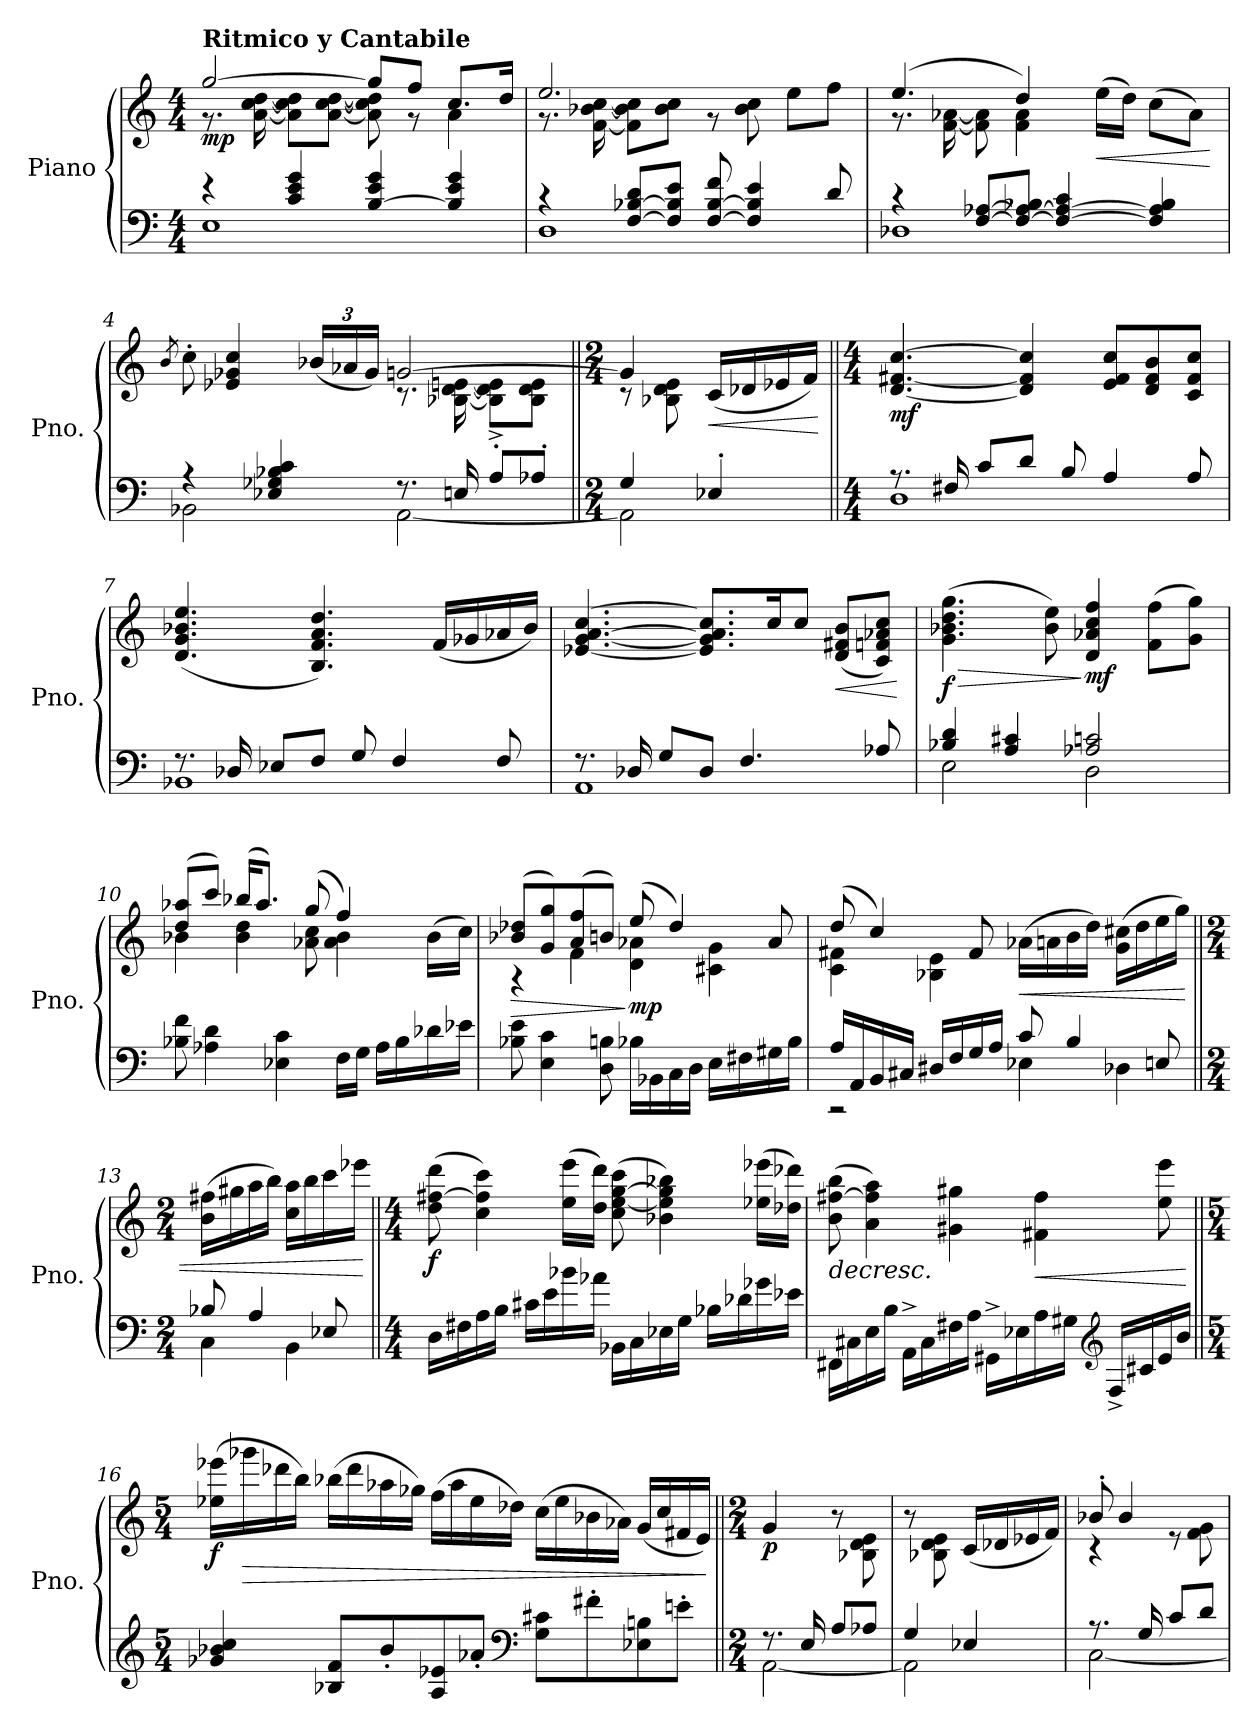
**kern	**kern	**dynam
*part1	*part1	*part1
*staff2	*staff1	*staff1/2
*I"Piano	*	*
*I'Pno.	*	*
*clefF4	*clefG2	*
*k[]	*k[]	*
*M4/4	*M4/4	*
*MM110	*MM110	*
=1	=1	=1
*^	*^	*
!	!	!LO:TX:a:B:t=Ritmico y Cantabile	!	!
!	!	!	!	!LO:DY:b
4r	1E	[2gg/	8.r	mp
.	.	.	[16a\ [16cc\ [16dd\	.
4c/ 4e/ 4g/	.	.	8a\] 8cc\] 8dd\]L	.
.	.	.	[8a\ [8cc\ [8dd\J	.
[4B/ 4e/ 4g/	.	8gg/L]	8a\] 8cc\] 8dd\]	.
.	.	8ff/J	8r	.
4B/] 4e/ 4g/	.	8.cc/L	4a\	.
.	.	16dd/Jk	.	.
=2	=2	=2	=2	=2
4r	1D	2.ee/	8.r	.
.	.	.	[16f\ [16b-X\ [16cc\	.
[8F/ [8B-X/ 8d/L	.	.	8f\] 8b-\] 8cc\]L	.
8F/] 8B-/] 8e/J	.	.	8b-\ 8cc\J	.
[8F/ [8B-/ 8f/	.	.	8r	.
4F/] 4B-/] 4e/	.	.	8b-\ 8cc\	.
.	.	8ee\L	4ryy	.
8d/	.	8ff\J	.	.
=3	=3	=3	=3	=3
4r	1D-X	(4.ee/	8.r	.
.	.	.	[16f\ [16a-X\	.
[8F/ [8A-X/L	.	.	8f\] 8a-\]	.
8F/_ 8A-/_ 8B-X/J	.	4dd/)	4f\ 4a-\	.
4F/_ 4A-/_ 4c/	.	.	.	.
!	!	!	!	!LO:HP:b
.	.	(16ee\LL	8ryy	<
.	.	16dd\JJ)	.	.
4F/] 4A-/] 4B-/	.	(8cc\L	4ryy	.
.	.	8a-\J)	.	.
*v	*v	*	*	*
*	*v	*v	*
.	.	[
!!LO:LB:g=z
=4	=4	=4
.	8qb/	.
*^	*^	*
4r	2BB-X\	8cc'\	2ryy	.
.	.	4e-X/ 4g-X/ 4cc/	.	.
4E-X/ 4G-X/ 4B-X/ 4c/	.	.	.	.
*	*	*Xbrackettup	*	*
.	.	(24b-X/LL	.	.
.	.	24a-X/	.	.
.	.	24g-/JJ)	.	.
8.r	[2AA\	[2gn/	8.r	.
16En/	.	.	[16B-X\ [16d\ [16en\	.
8A'^/L	.	.	8B-\] 8d\] 8e\]L	.
8A-X'/J	.	.	8B-\ 8d\ 8e\J	.
=5||	=5||	=5||	=5||	=5||
*M2/4	*	*M2/4	*	*
4G/	2AA\]	4g/]	8r	.
.	.	.	8B-X\ 8d\ 8e\	.
!	!	!	!	!LO:HP:b
4E-X'/	.	(16c/LL	4ryy	<
.	.	16d-X/	.	.
.	.	16e-X/	.	.
.	.	16f/JJ)	.	.
*v	*v	*	*	*
*	*v	*v	*
.	.	[
=6||	=6||	=6||
*M4/4	*M4/4	*
*^	*	*
!	!	!	!LO:DY:b
8.r	1D	[4.d/ [4.f#X/ [4.cc/	mf
16F#X/	.	.	.
8c/L	.	.	.
8d/J	.	4d/] 4f#/] 4cc/]	.
8B/	.	.	.
4A/	.	8e/ 8f#/ 8cc/L	.
.	.	8d/ 8f#/ 8b/	.
8A/	.	8c/ 8f#/ 8cc/J	.
!!LO:LB:g=z
=7	=7	=7	=7
8.r	1BB-X	(4.d/ 4.g/ 4.b-X/ 4.ee/	.
16D-X/	.	.	.
8E-X/L	.	.	.
8F/J	.	4.B/ 4.f/ 4.a/ 4.dd/)	.
8G/	.	.	.
4F/	.	.	.
.	.	(16f/LL	.
.	.	16g-X/	.
8F/	.	16a-X/	.
.	.	16b-/JJ)	.
=8	=8	=8	=8
8.r	1AA	[4.e-X/ [4.g/ [4.a/ [4.cc/	.
16D-X/	.	.	.
8G/L	.	.	.
8D-/J	.	8.e-/] 8.g/] 8.a/] 8.cc/]L	.
4.F/	.	.	.
.	.	16cc/K	.
.	.	8cc/J	.
!	!	!	!LO:HP:b
.	.	(8d/ 8f#X/ 8b/L	<
8A-X/	.	8c/ 8fn/ 8a-X/ 8cc/J)	.
*v	*v	*	*
.	.	[
=9	=9	=9
*^	*	*
!	!	!	!LO:HP:b
!	!	!	!LO:DY:n=1:b
4B-X/ 4d/	2E\	(4.g\ 4.b-X\ 4.dd\ 4.gg\	> f
4A/ 4c#X/	.	.	.
.	.	8b-\ 8ee\)	.
!	!	!	!LO:DY:n=2:b
2A-X/ 2cn/	2D\	4d/ 4a-X/ 4cc/ 4ff/	] mf
.	.	(8f\ 8ff\L	.
.	.	8g\ 8gg\J)	.
*v	*v	*	*
!!LO:LB:g=z
=10	=10	=10
*	*^	*
8B-X\ 8f\	(8dd/ 8aa-X/L	4b-X\	.
4A-X\ 4d\	8ccc/J)	.	.
.	(16bb-X/KL	4b-\ 4dd\	.
.	8.aa-/J)	.	.
4E-X\ 4c\	.	.	.
.	(8gg/	8a-X\ 8cc\	.
16F\LL	4ff/)	4a-\ 4b-\	.
16G\JJ	.	.	.
16A-\LL	.	.	.
16B-\	.	.	.
16d-X\	(16b-\LL	8ryy	.
16e-X\JJ	16cc\JJ)	.	.
=11	=11	=11	=11
!	!	!	!LO:HP:b
8B-X\ 8e\	(8b-X/ 8dd-X/L	4r	>
4E\ 4c\	8g/ 8gg/)	.	.
.	(8a/ 8ff/	4f\	.
8D\ 8Bn\	8bn/J)	.	.
!	!	!	!LO:DY:n=1:b
16B-X\LL	(8ee/	4d\ 4a-X\	] mp
16BB-X\	.	.	.
16C\	4dd-/)	.	.
16D\JJ	.	.	.
16E\LL	.	4c#X\ 4g\	.
16F#X\	.	.	.
16G#X\	8a-/	.	.
16B-\JJ	.	.	.
!!LO:LB:g=z	!!
=12	=12	=12	=12
*^	*	*	*
16A/LL	2r	(8dd/	4c\ 4f#X\	.
16AA/	.	.	.	.
16BB/	.	4cc/)	.	.
16C#X/JJ	.	.	.	.
16D#X/LL	.	.	4B-X\ 4e\	.
16F/	.	.	.	.
16G/	.	8f#/	.	.
16A/JJ	.	.	.	.
!	!	!	!	!LO:HP:b
8c/	4E-X\	(16a-X\LL	4rcyy	<
.	.	16an\	.	.
4B/	.	16b\	.	.
.	.	16dd\JJ)	.	.
.	4D-X\	(16g\ 16cc#X\LL	4ryy	.
.	.	16dd\	.	.
8En/	.	16ee\	.	.
.	.	16gg\JJ)	.	.
*	*	*v	*v	*
=13||	=13||	=13||	=13||
*M2/4	*	*M2/4	*
8B-X/	4C\	(16b\ 16ff#X\LL	.
.	.	16gg#X\	.
4A/	.	16aa\	.
.	.	16bb\JJ)	.
.	4BB\	16cc\ 16aa\LL	.
.	.	16bb\	.
8E-X/	.	16ccc\	.
.	.	16eee-X\JJ	.
*v	*v	*	*
.	.	[
!!LO:PB:g=z
=14||	=14||	=14||
*M4/4	*M4/4	*
!	!	!LO:DY:b
16D\LL	(8dd\ [8ff#X\ 8ddd\	f
16F#X\	.	.
16A\	4cc\ 4ff#\] 4ccc\)	.
16B\JJ	.	.
16c#X\LL	.	.
16e\	.	.
16b-X\	(16ee\ 16eee\LL	.
16a-X\JJ	16dd\ 16ddd\JJ)	.
16BB-X\LL	(8cc\ [8ee\ [8gg\ 8ccc\	.
16C\	.	.
16E-X\	4b-X\ 4ee\] 4gg\] 4bb-X\)	.
16G\JJ	.	.
16B-X\LL	.	.
16d-X\	.	.
16g-X\	(16ee-X\ 16eee-X\LL	.
16e-X\JJ	16dd-X\ 16ddd-X\JJ)	.
=15	=15	=15
!	!	!LO:HP:b
16FF#X\LL	(8b\ [8ff#X\ 8bb\	>
16C#X\	.	.
16E\	4a\ 4ff#\] 4aa\)	.
16B\JJ	.	.
16AA^\LL	.	.
16C#\	.	.
16F#X\	4g#X\ 4gg#X\	.
16A\JJ	.	.
16GG#X^\LL	.	.
16E-X\	.	.
!	!	!LO:HP:b
16A\	4f#X\ 4ff#\	<
16G#X\JJ	.	.
*clefG2	*	*
16F#^/LL	.	.
16c#X/	.	.
16e/	8ee\ 8eee\	]
16b/JJ	.	.
.	.	[
!!LO:LB:g=z
=16||	=16||	=16||
*M5/4	*M5/4	*
!	!	!LO:DY:b
4g-X/ 4b-X/ 4cc/	(16ee-X\ 16eee-X\LL	f
!	!	!LO:HP:b
.	16ggg-X\	>
.	16ddd-X\	.
.	16bb\JJ)	.
8B-X/ 8f/L	(16bb-X\LL	.
.	16ddd-\	.
8b-'/	16aa-X\	.
.	16gg-X\JJ)	.
8A/ 8e-X/	(16ff\LL	.
.	16aa-\	.
8a-X'/J	16ee-\	.
.	16dd-X\JJ)	.
*clefF4	*	*
8G\ 8c#X\L	(16cc\LL	.
.	16ee-\	.
8f#X'\	16b-X\	.
.	16a-X\JJ)	.
8E-X\ 8Bn\	(16g/LL	.
.	16cc/	.
8en'\J	16f#X/	.
.	16e/JJ)	.
.	.	]
=17||	=17||	=17||
*M2/4	*M2/4	*
*^	*^	*
!	!	!	!	!LO:DY:b
8.r	[2AA\	4g/	4ryy	p
16E/	.	.	.	.
8A/L	.	4ryy	8r	.
8A-X/J	.	.	8B-X\ 8d\ 8e\	.
=18	=18	=18	=18	=18
4G/	2AA\]	4ryy	8r	.
.	.	.	8B-X\ 8d\ 8e\	.
4E-X/	.	(16c/LL	4ryy	.
.	.	16d-X/	.	.
.	.	16e-X/	.	.
.	.	16f/JJ)	.	.
!!LO:LB:g=z	!!
=19	=19	=19	=19	=19
8.r	[2C\	8b-X'/	4r	.
.	.	4b-/	.	.
16G/	.	.	.	.
8c/L	.	.	8r	.
8d/J	.	8ryy	8f\ 8g\	.
*v	*v	*	*	*
*	*v	*v	*
=	=	=
*-	*-	*-
